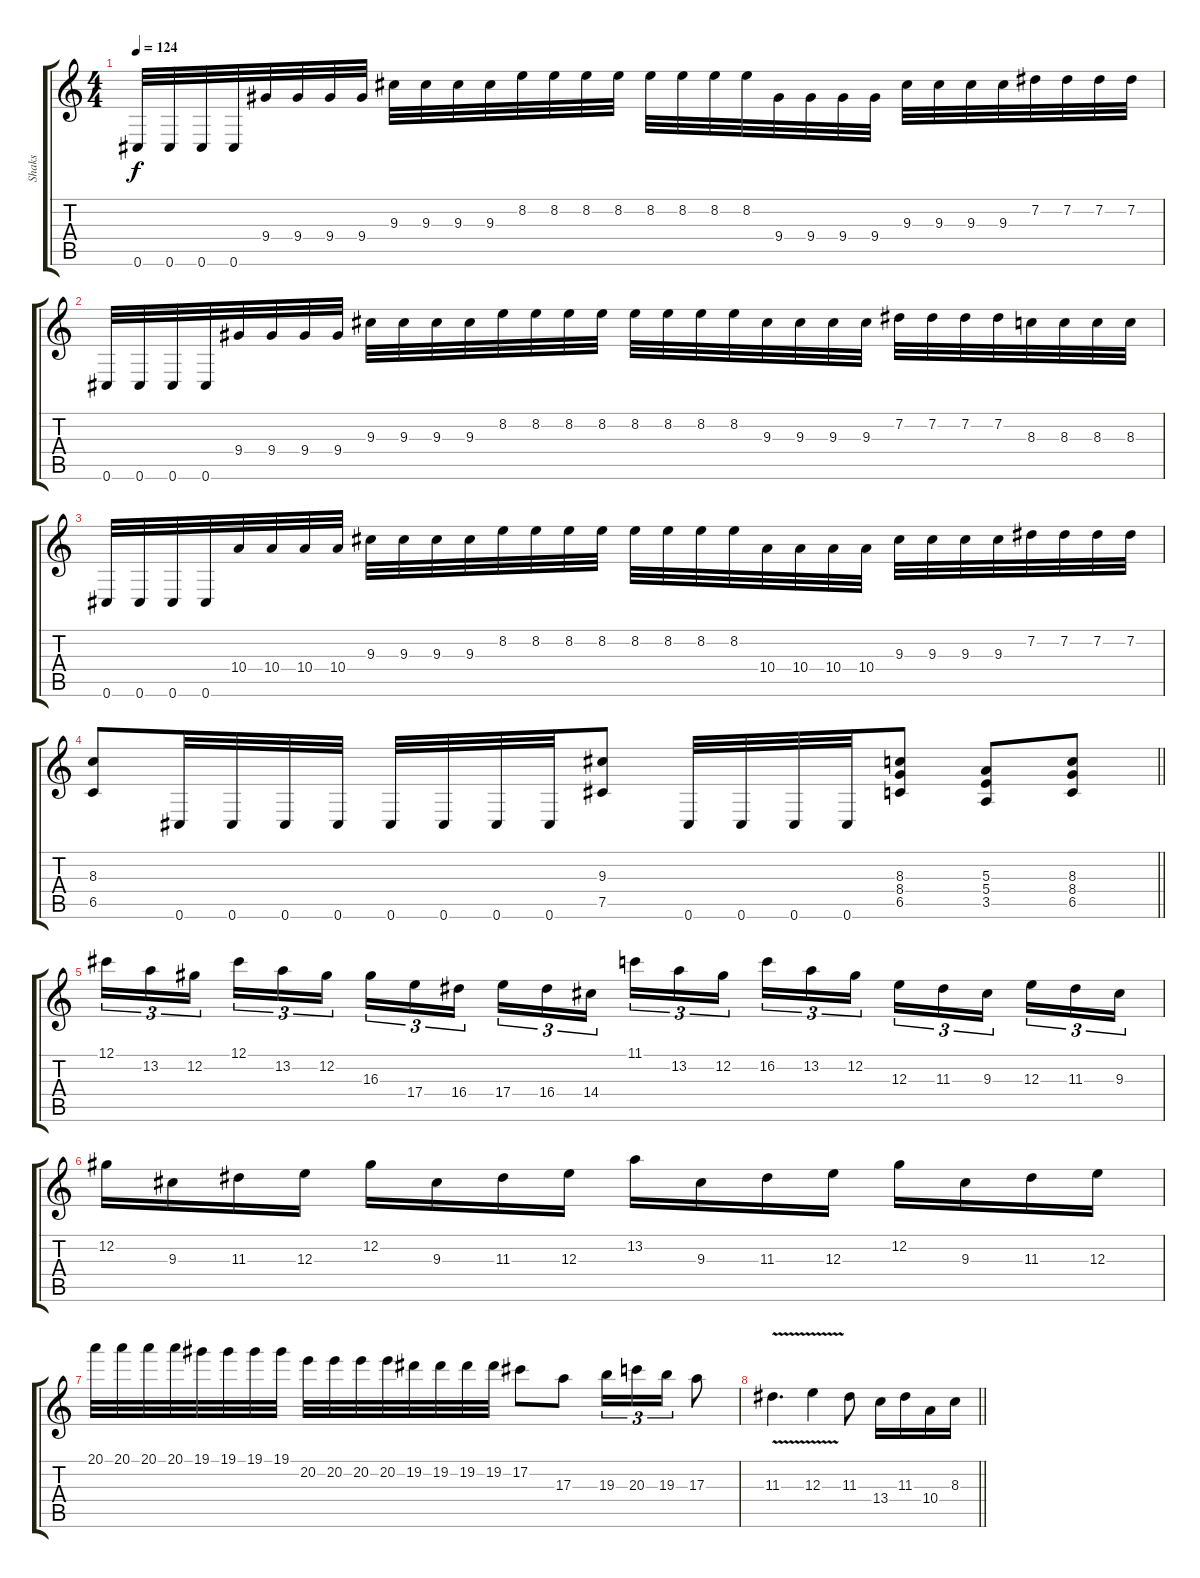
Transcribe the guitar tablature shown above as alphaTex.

\track ("Shaks" "Shaks") {instrument distortionguitar}
\staff {score tabs}
\tuning (Db4 Ab3 E3 B2 Gb2 Db2) {hide}
\ts (4 4)
\tempo 124
\clef g2
\ks c
0.6.32{dy f} 0.6.32 0.6.32 0.6.32 9.4.32 9.4.32 9.4.32 9.4.32 9.3.32 9.3.32 9.3.32 9.3.32 8.2.32 8.2.32 8.2.32 8.2.32 8.2.32 8.2.32 8.2.32 8.2.32 9.4.32 9.4.32 9.4.32 9.4.32 9.3.32 9.3.32 9.3.32 9.3.32 7.2.32 7.2.32 7.2.32 7.2.32 |
0.6.32 0.6.32 0.6.32 0.6.32 9.4.32 9.4.32 9.4.32 9.4.32 9.3.32 9.3.32 9.3.32 9.3.32 8.2.32 8.2.32 8.2.32 8.2.32 8.2.32 8.2.32 8.2.32 8.2.32 9.3.32 9.3.32 9.3.32 9.3.32 7.2.32 7.2.32 7.2.32 7.2.32 8.3.32 8.3.32 8.3.32 8.3.32 |
0.6.32 0.6.32 0.6.32 0.6.32 10.4.32 10.4.32 10.4.32 10.4.32 9.3.32 9.3.32 9.3.32 9.3.32 8.2.32 8.2.32 8.2.32 8.2.32 8.2.32 8.2.32 8.2.32 8.2.32 10.4.32 10.4.32 10.4.32 10.4.32 9.3.32 9.3.32 9.3.32 9.3.32 7.2.32 7.2.32 7.2.32 7.2.32 |
\barLineRight lightlight
(8.3 6.5).8 0.6.32 0.6.32 0.6.32 0.6.32 0.6.32 0.6.32 0.6.32 0.6.32 (9.3 7.5).8 0.6.32 0.6.32 0.6.32 0.6.32 (8.3 8.4 6.5).8 (5.3 5.4 3.5).8 (8.3 8.4 6.5).8 |
12.1.16{tu (3 2)} 13.2.16{tu (3 2)} 12.2.16{tu (3 2) beam splitsecondary} 12.1.16{tu (3 2)} 13.2.16{tu (3 2)} 12.2.16{tu (3 2)} 16.3.16{tu (3 2)} 17.4.16{tu (3 2)} 16.4.16{tu (3 2) beam splitsecondary} 17.4.16{tu (3 2)} 16.4.16{tu (3 2)} 14.4.16{tu (3 2)} 11.1.16{tu (3 2)} 13.2.16{tu (3 2)} 12.2.16{tu (3 2) beam splitsecondary} 16.2.16{tu (3 2)} 13.2.16{tu (3 2)} 12.2.16{tu (3 2)} 12.3.16{tu (3 2)} 11.3.16{tu (3 2)} 9.3.16{tu (3 2) beam splitsecondary} 12.3.16{tu (3 2)} 11.3.16{tu (3 2)} 9.3.16{tu (3 2)} |
12.2.16 9.3.16 11.3.16 12.3.16 12.2.16 9.3.16 11.3.16 12.3.16 13.2.16 9.3.16 11.3.16 12.3.16 12.2.16 9.3.16 11.3.16 12.3.16 |
20.1.32 20.1.32 20.1.32 20.1.32 19.1.32 19.1.32 19.1.32 19.1.32 20.2.32 20.2.32 20.2.32 20.2.32 19.2.32 19.2.32 19.2.32 19.2.32 17.2.8 17.3.8 19.3.16{tu (3 2)} 20.3.16{tu (3 2)} 19.3.16{tu (3 2)} 17.3.8 |
\barLineRight lightlight
11.3{v}.4{d} 12.3{v}.4 11.3.8 13.4.16 11.3.16 10.4.16 8.3.16
